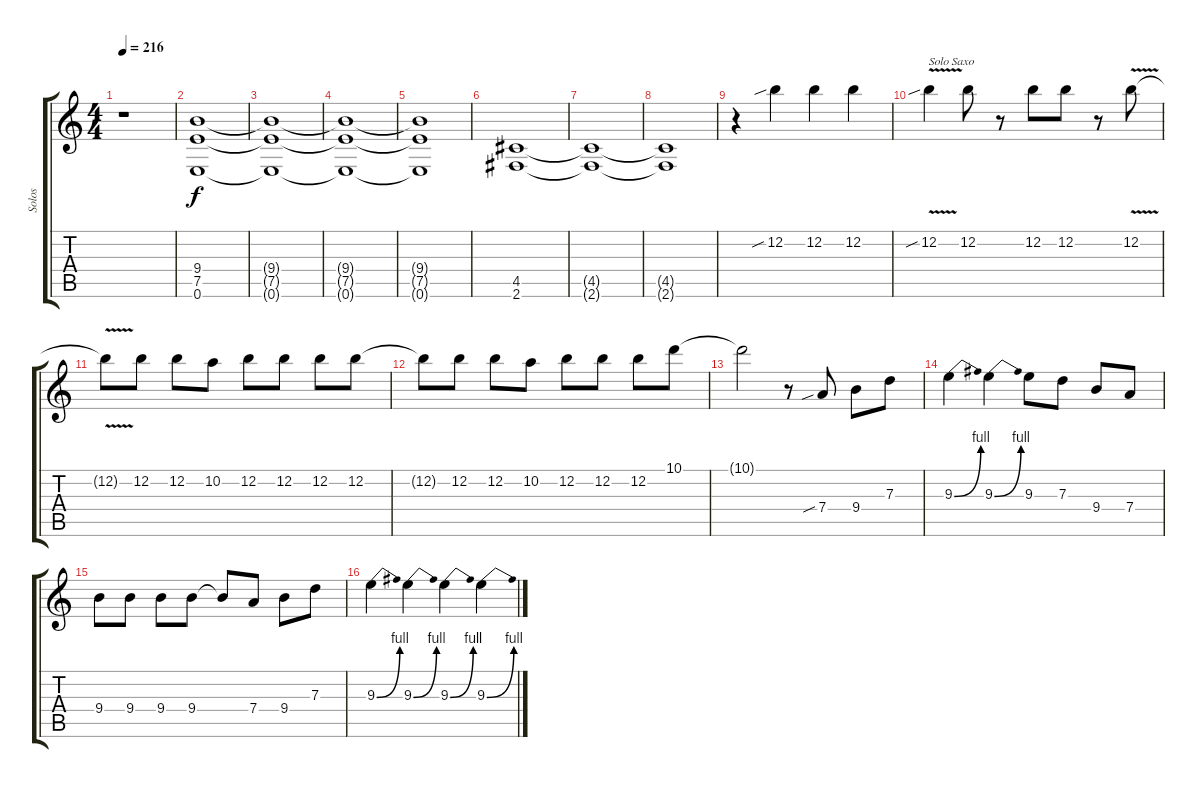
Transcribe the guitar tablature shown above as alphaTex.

\track ("Solos" "Solos") {instrument acousticguitarsteel}
\staff {score tabs}
\tuning (E4 B3 G3 D3 A2 E2) {hide}
\ts (4 4)
\tempo 216
\clef g2
\ks c
r.1{dy f} |
(9.4 7.5 0.6).1 |
(9.4{t} 7.5{t} 0.6{t}).1 |
(9.4{t} 7.5{t} 0.6{t}).1 |
(9.4{t} 7.5{t} 0.6{t}).1 |
(4.5 2.6).1 |
(4.5{t} 2.6{t}).1 |
(4.5{t} 2.6{t}).1 |
r.4{volume 14 instrument tenorsax} 12.2{sib}.4 12.2.4 12.2.4 |
12.2{v sib}.4{txt "Solo Saxo"} 12.2.8 r.8 12.2.8 12.2.8 r.8 12.2{v}.8 |
12.2{t}.8 12.2.8 12.2.8 10.2.8 12.2.8 12.2.8 12.2.8 12.2.8 |
12.2{t}.8 12.2.8 12.2.8 10.2.8 12.2.8 12.2.8 12.2.8 10.1.8 |
10.1{t}.2 r.8 7.4{sib}.8{volume 16} 9.4.8 7.3.8 |
9.3{be (bend 0 0 60 4)}.4 9.3{be (bend 0 0 60 4)}.4 9.3.8 7.3.8 9.4.8 7.4.8 |
9.4.8 9.4.8 9.4.8 9.4.8 9.4{t}.8 7.4.8 9.4.8 7.3.8 |
9.3{be (bend 0 0 60 4)}.4 9.3{be (bend 0 0 60 4)}.4 9.3{be (bend 0 0 60 4)}.4 9.3{be (bend 0 0 60 4)}.4
